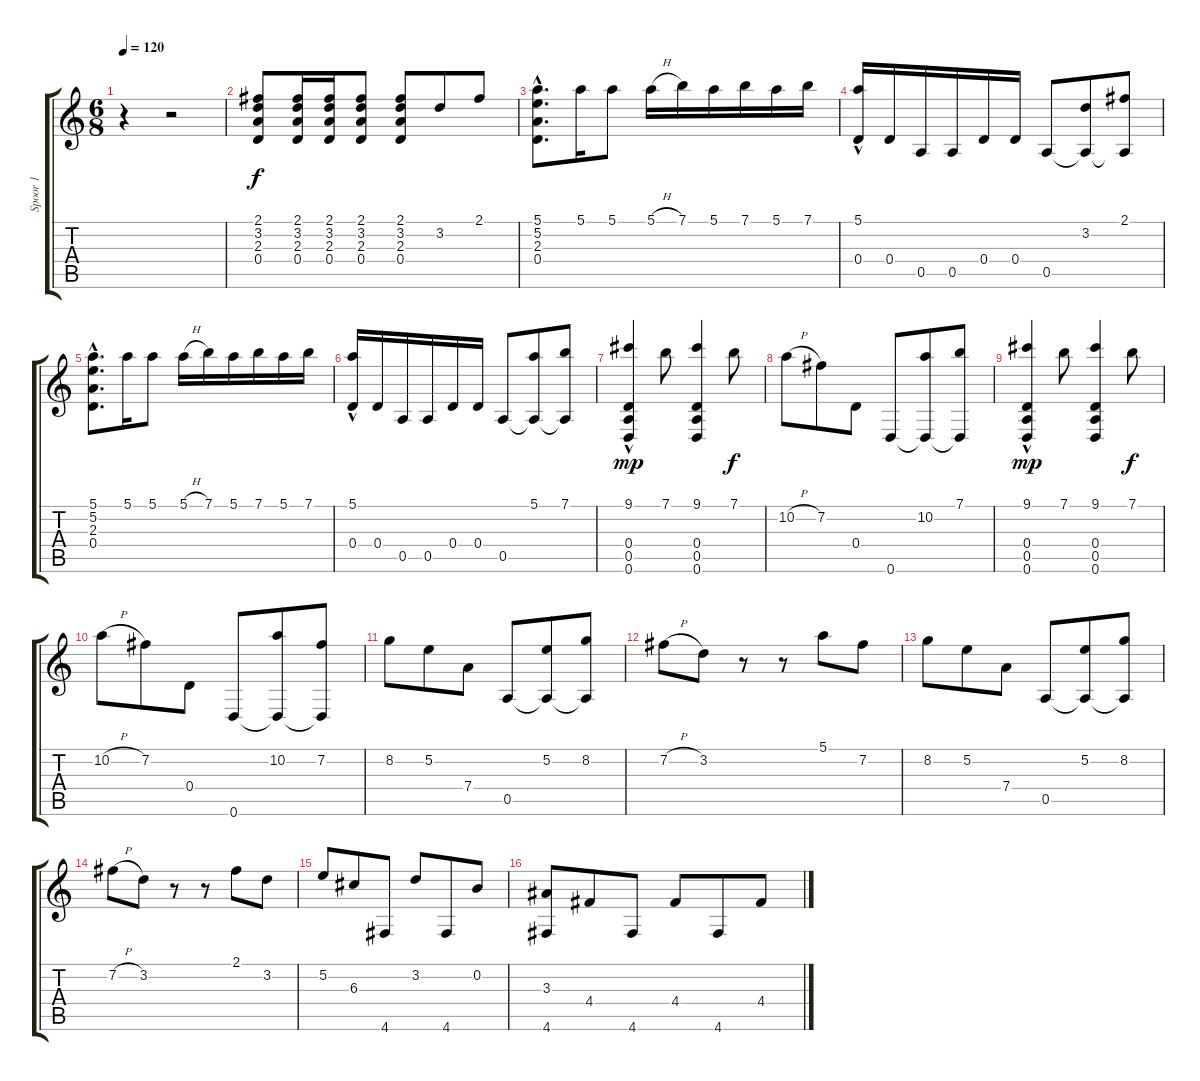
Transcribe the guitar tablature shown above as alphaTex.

\track ("Spoor 1" "Spoor 1") {instrument acousticguitarnylon}
\staff {score tabs}
\tuning (E4 B3 G3 D3 A2 D2) {hide}
\ts (6 8)
\tempo 120
\clef g2
\ks c
r.4{dy f} r.2 |
(2.1 3.2 2.3 0.4).8 (2.1 3.2 2.3 0.4).16 (2.1 3.2 2.3 0.4).16 (2.1 3.2 2.3 0.4).8 (2.1 3.2 2.3 0.4).8 3.2.8 2.1.8 |
(5.1{hac} 5.2{hac} 2.3{hac} 0.4{hac}).8{d} 5.1.16 5.1.8 5.1{h}.16 7.1.16 5.1.16 7.1.16 5.1.16 7.1.16 |
(5.1{hac} 0.4).16 0.4.16 0.5.16 0.5.16 0.4.16 0.4.16 0.5.8 (3.2 0.5{t}).8 (2.1 0.5{t}).8 |
(5.1{hac} 5.2{hac} 2.3{hac} 0.4{hac}).8{d} 5.1.16 5.1.8 5.1{h}.16 7.1.16 5.1.16 7.1.16 5.1.16 7.1.16 |
(5.1{hac} 0.4).16 0.4.16 0.5.16 0.5.16 0.4.16 0.4.16 0.5.8 (5.1 0.5{t}).8 (7.1 0.5{t}).8 |
(9.1 0.4{hac} 0.5{hac} 0.6{hac}).4{dy mp} 7.1.8 (9.1 0.4 0.5 0.6).4 7.1.8{dy f} |
10.2{h}.8 7.2.8 0.4.8 0.6.8 (10.2 0.6{t}).8 (7.1 0.6{t}).8 |
(9.1 0.4{hac} 0.5{hac} 0.6{hac}).4{dy mp} 7.1.8 (9.1 0.4 0.5 0.6).4 7.1.8{dy f} |
10.2{h}.8 7.2.8 0.4.8 0.6.8 (10.2 0.6{t}).8 (7.2 0.6{t}).8 |
8.2.8 5.2.8 7.4.8 0.5.8 (5.2 0.5{t}).8 (8.2 0.5{t}).8 |
7.2{h}.8 3.2.8 r.8 r.8 5.1.8 7.2.8 |
8.2.8 5.2.8 7.4.8 0.5.8 (5.2 0.5{t}).8 (8.2 0.5{t}).8 |
7.2{h}.8 3.2.8 r.8 r.8 2.1.8 3.2.8 |
5.2.8 6.3.8 4.6.8 3.2.8 4.6.8 0.2.8 |
(3.3 4.6).8 4.4.8 4.6.8 4.4.8 4.6.8 4.4.8
